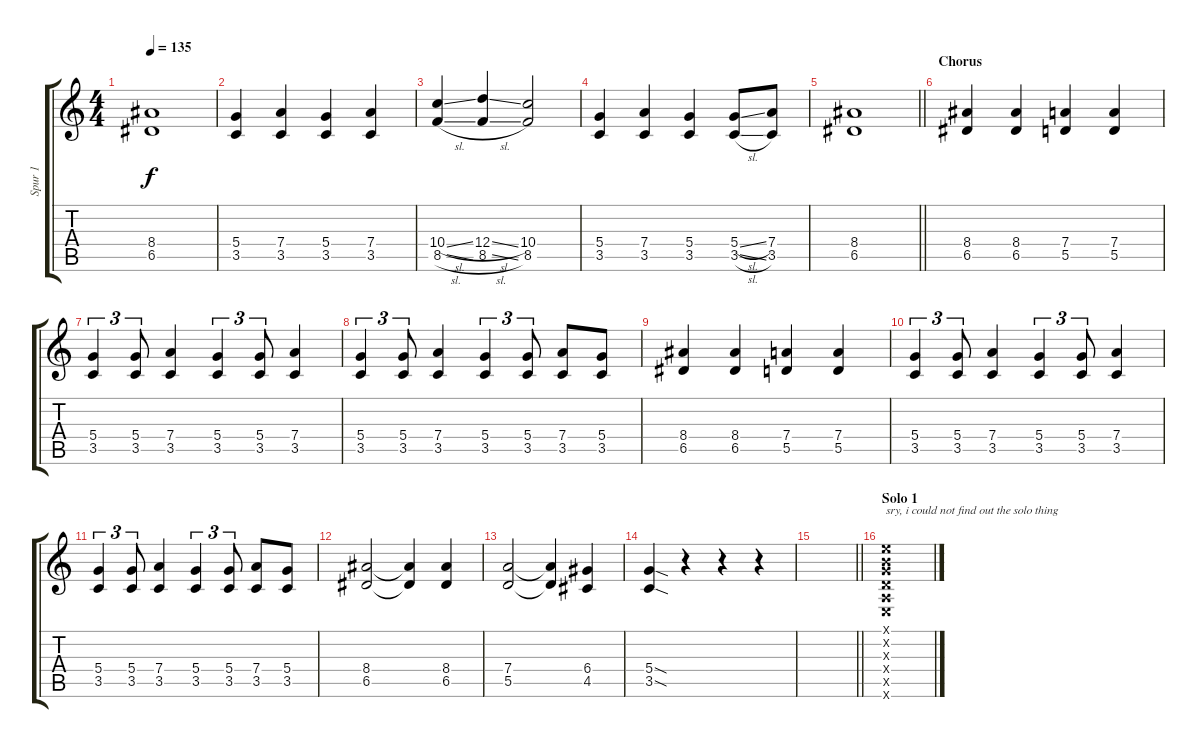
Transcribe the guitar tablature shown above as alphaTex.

\track ("Spur 1" "Spur 1") {instrument distortionguitar}
\staff {score tabs}
\tuning (E4 B3 G3 D3 A2 E2) {hide}
\ts (4 4)
\tempo 135
\clef g2
\ks c
(8.4 6.5).1{dy f} |
(5.4 3.5).4 (7.4 3.5).4 (5.4 3.5).4 (7.4 3.5).4 |
(10.4{sl} 8.5{sl}).4 (12.4{sl} 8.5{sl}).4 (10.4 8.5).2 |
(5.4 3.5).4 (7.4 3.5).4 (5.4 3.5).4 (5.4{sl} 3.5{sl}).8 (7.4 3.5).8 |
\barLineRight lightlight
(8.4 6.5).1 |
\section ("" "Chorus")
(8.4 6.5).4 (8.4 6.5).4 (7.4 5.5).4 (7.4 5.5).4 |
(5.4 3.5).4{tu (3 2)} (5.4 3.5).8{tu (3 2)} (7.4 3.5).4 (5.4 3.5).4{tu (3 2)} (5.4 3.5).8{tu (3 2)} (7.4 3.5).4 |
(5.4 3.5).4{tu (3 2)} (5.4 3.5).8{tu (3 2)} (7.4 3.5).4 (5.4 3.5).4{tu (3 2)} (5.4 3.5).8{tu (3 2)} (7.4 3.5).8 (5.4 3.5).8 |
(8.4 6.5).4 (8.4 6.5).4 (7.4 5.5).4 (7.4 5.5).4 |
(5.4 3.5).4{tu (3 2)} (5.4 3.5).8{tu (3 2)} (7.4 3.5).4 (5.4 3.5).4{tu (3 2)} (5.4 3.5).8{tu (3 2)} (7.4 3.5).4 |
(5.4 3.5).4{tu (3 2)} (5.4 3.5).8{tu (3 2)} (7.4 3.5).4 (5.4 3.5).4{tu (3 2)} (5.4 3.5).8{tu (3 2)} (7.4 3.5).8 (5.4 3.5).8 |
(8.4 6.5).2 (8.4{t} 6.5{t}).4 (8.4 6.5).4 |
(7.4 5.5).2 (7.4{t} 5.5{t}).4 (6.4 4.5).4 |
(5.4{sod} 3.5{sod}).4 r.4 r.4 r.4 |
\barLineRight lightlight
|
\section ("" "Solo 1")
(0.1{x} 0.2{x} 0.3{x} 0.4{x} 0.5{x} 0.6{x}).1{txt "sry, i could not find out the solo thing"}
